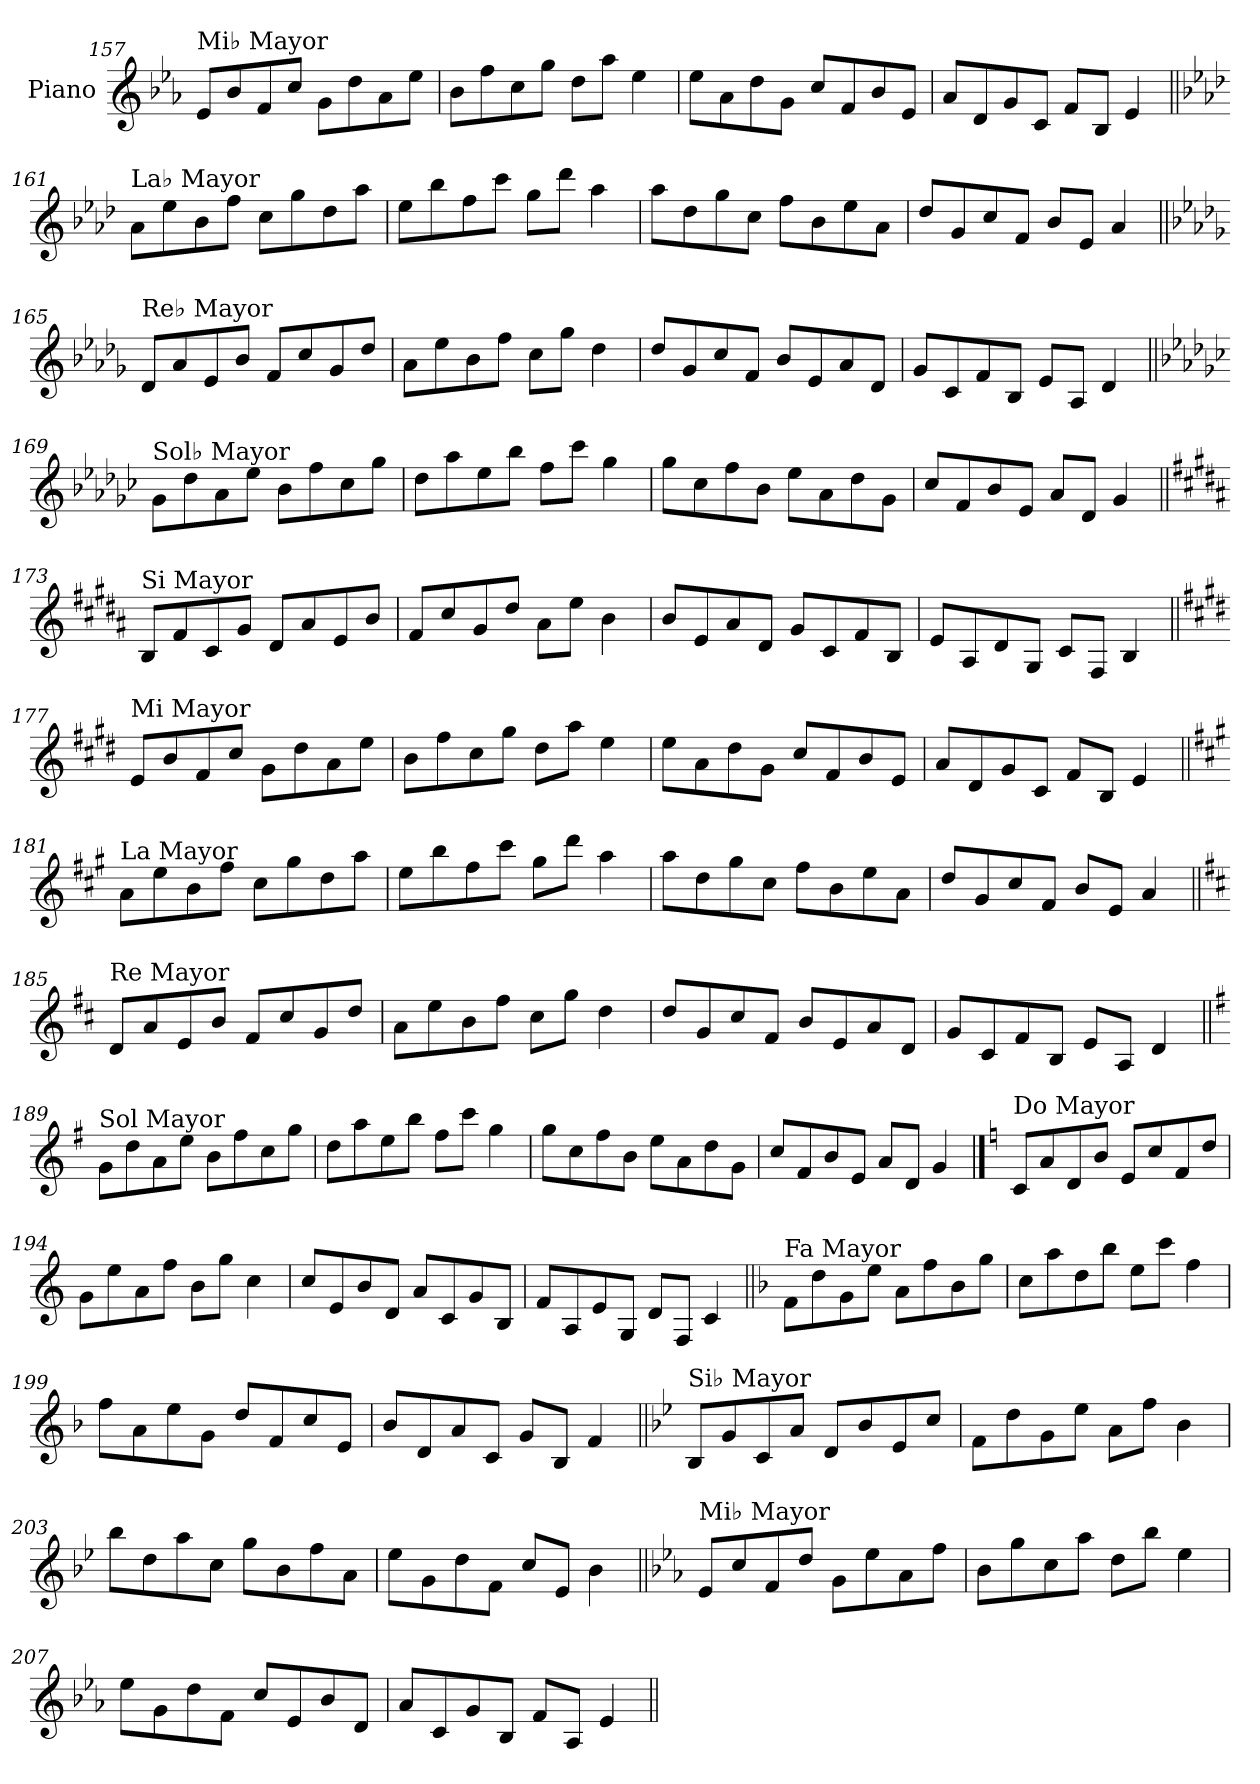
**kern
*part1
*staff1
*I"Piano
*I'Pno.
!!LO:LB:g=z
*clefG2
*k[b-e-a-]
=157
!LO:TX:a:t=Mi♭ Mayor
8e-/L
8b-/
8f/
8cc/J
8g\L
8dd\
8a-\
8ee-\J
=158
8b-\L
8ff\
8cc\
8gg\J
8dd\L
8aa-\J
4ee-\
=159
8ee-\L
8a-\
8dd\
8g\J
8cc/L
8f/
8b-/
8e-/J
=160
8a-/L
8d/
8g/
8c/J
8f/L
8B-/J
4e-/
!!LO:LB:g=z
=161||
*k[b-e-a-d-]
!LO:TX:a:t=La♭ Mayor
8a-\L
8ee-\
8b-\
8ff\J
8cc\L
8gg\
8dd-\
8aa-\J
=162
8ee-\L
8bb-\
8ff\
8ccc\J
8gg\L
8ddd-\J
4aa-\
=163
8aa-\L
8dd-\
8gg\
8cc\J
8ff\L
8b-\
8ee-\
8a-\J
=164
8dd-/L
8g/
8cc/
8f/J
8b-/L
8e-/J
4a-/
!!LO:LB:g=z
=165||
*k[b-e-a-d-g-]
!LO:TX:a:t=Re♭ Mayor
8d-/L
8a-/
8e-/
8b-/J
8f/L
8cc/
8g-/
8dd-/J
=166
8a-\L
8ee-\
8b-\
8ff\J
8cc\L
8gg-\J
4dd-\
=167
8dd-/L
8g-/
8cc/
8f/J
8b-/L
8e-/
8a-/
8d-/J
=168
8g-/L
8c/
8f/
8B-/J
8e-/L
8A-/J
4d-/
!!LO:LB:g=z
=169||
*k[b-e-a-d-g-c-]
!LO:TX:a:t=Sol♭ Mayor
8g-\L
8dd-\
8a-\
8ee-\J
8b-\L
8ff\
8cc-\
8gg-\J
=170
8dd-\L
8aa-\
8ee-\
8bb-\J
8ff\L
8ccc-\J
4gg-\
=171
8gg-\L
8cc-\
8ff\
8b-\J
8ee-\L
8a-\
8dd-\
8g-\J
=172
8cc-/L
8f/
8b-/
8e-/J
8a-/L
8d-/J
4g-/
!!LO:LB:g=z
=173||
*k[f#c#g#d#a#]
!LO:TX:a:t=Si Mayor
8B/L
8f#/
8c#/
8g#/J
8d#/L
8a#/
8e/
8b/J
=174
8f#/L
8cc#/
8g#/
8dd#/J
8a#\L
8ee\J
4b\
=175
8b/L
8e/
8a#/
8d#/J
8g#/L
8c#/
8f#/
8B/J
=176
8e/L
8A#/
8d#/
8G#/J
8c#/L
8F#/J
4B/
!!LO:LB:g=z
=177||
*k[f#c#g#d#]
!LO:TX:a:t=Mi Mayor
8e/L
8b/
8f#/
8cc#/J
8g#\L
8dd#\
8a\
8ee\J
=178
8b\L
8ff#\
8cc#\
8gg#\J
8dd#\L
8aa\J
4ee\
=179
8ee\L
8a\
8dd#\
8g#\J
8cc#/L
8f#/
8b/
8e/J
=180
8a/L
8d#/
8g#/
8c#/J
8f#/L
8B/J
4e/
!!LO:LB:g=z
=181||
*k[f#c#g#]
!LO:TX:a:t=La Mayor
8a\L
8ee\
8b\
8ff#\J
8cc#\L
8gg#\
8dd\
8aa\J
=182
8ee\L
8bb\
8ff#\
8ccc#\J
8gg#\L
8ddd\J
4aa\
=183
8aa\L
8dd\
8gg#\
8cc#\J
8ff#\L
8b\
8ee\
8a\J
=184
8dd/L
8g#/
8cc#/
8f#/J
8b/L
8e/J
4a/
!!LO:LB:g=z
=185||
*k[f#c#]
!LO:TX:a:t=Re Mayor
8d/L
8a/
8e/
8b/J
8f#/L
8cc#/
8g/
8dd/J
=186
8a\L
8ee\
8b\
8ff#\J
8cc#\L
8gg\J
4dd\
=187
8dd/L
8g/
8cc#/
8f#/J
8b/L
8e/
8a/
8d/J
=188
8g/L
8c#/
8f#/
8B/J
8e/L
8A/J
4d/
!!LO:LB:g=z
=189||
*k[f#]
!LO:TX:a:t=Sol Mayor
8g\L
8dd\
8a\
8ee\J
8b\L
8ff#\
8cc\
8gg\J
=190
8dd\L
8aa\
8ee\
8bb\J
8ff#\L
8ccc\J
4gg\
=191
8gg\L
8cc\
8ff#\
8b\J
8ee\L
8a\
8dd\
8g\J
=192
8cc/L
8f#/
8b/
8e/J
8a/L
8d/J
4g/
!!LO:PB:g=z
==193
*k[]
!LO:TX:a:t=Do Mayor
8c/L
8a/
8d/
8b/J
8e/L
8cc/
8f/
8dd/J
=194
8g\L
8ee\
8a\
8ff\J
8b\L
8gg\J
4cc\
=195
8cc/L
8e/
8b/
8d/J
8a/L
8c/
8g/
8B/J
=196
8f/L
8A/
8e/
8G/J
8d/L
8F/J
4c/
!!LO:LB:g=z
=197||
*k[b-]
!LO:TX:a:t=Fa Mayor
8f\L
8dd\
8g\
8ee\J
8a\L
8ff\
8b-\
8gg\J
=198
8cc\L
8aa\
8dd\
8bb-\J
8ee\L
8ccc\J
4ff\
=199
8ff\L
8a\
8ee\
8g\J
8dd/L
8f/
8cc/
8e/J
=200
8b-/L
8d/
8a/
8c/J
8g/L
8B-/J
4f/
!!LO:LB:g=z
=201||
*k[b-e-]
!LO:TX:a:t=Si♭ Mayor
8B-/L
8g/
8c/
8a/J
8d/L
8b-/
8e-/
8cc/J
=202
8f\L
8dd\
8g\
8ee-\J
8a\L
8ff\J
4b-\
=203
8bb-\L
8dd\
8aa\
8cc\J
8gg\L
8b-\
8ff\
8a\J
=204
8ee-\L
8g\
8dd\
8f\J
8cc/L
8e-/J
4b-\
!!LO:LB:g=z
=205||
*k[b-e-a-]
!LO:TX:a:t=Mi♭ Mayor
8e-/L
8cc/
8f/
8dd/J
8g\L
8ee-\
8a-\
8ff\J
=206
8b-\L
8gg\
8cc\
8aa-\J
8dd\L
8bb-\J
4ee-\
=207
8ee-\L
8g\
8dd\
8f\J
8cc/L
8e-/
8b-/
8d/J
=208
8a-/L
8c/
8g/
8B-/J
8f/L
8A-/J
4e-/
=||
*-
